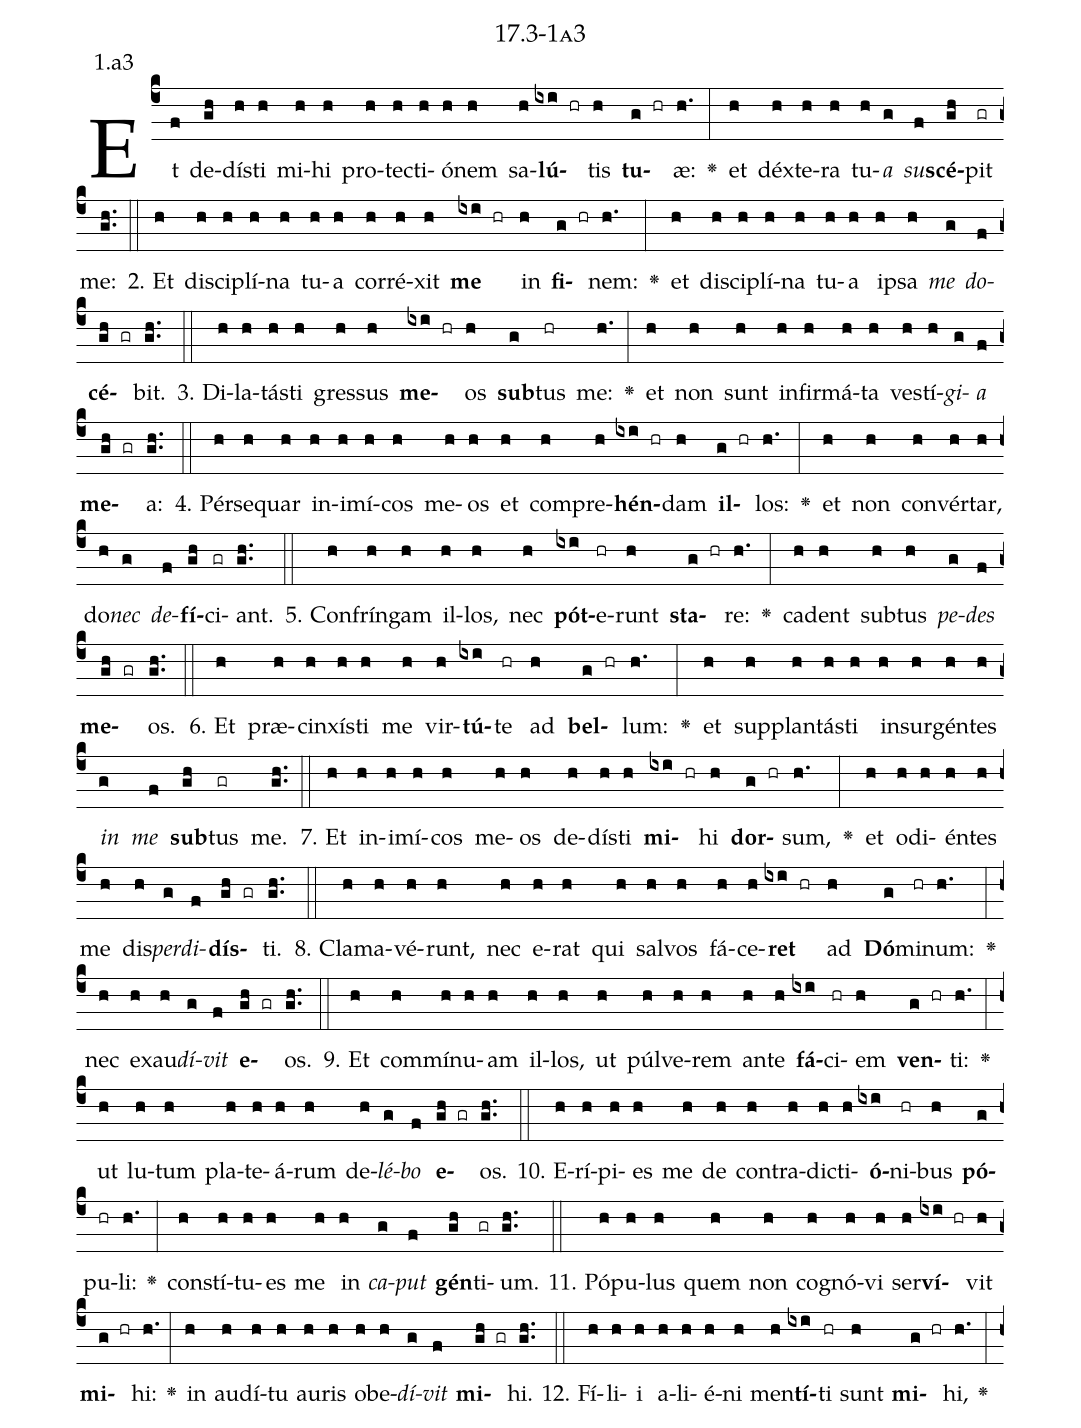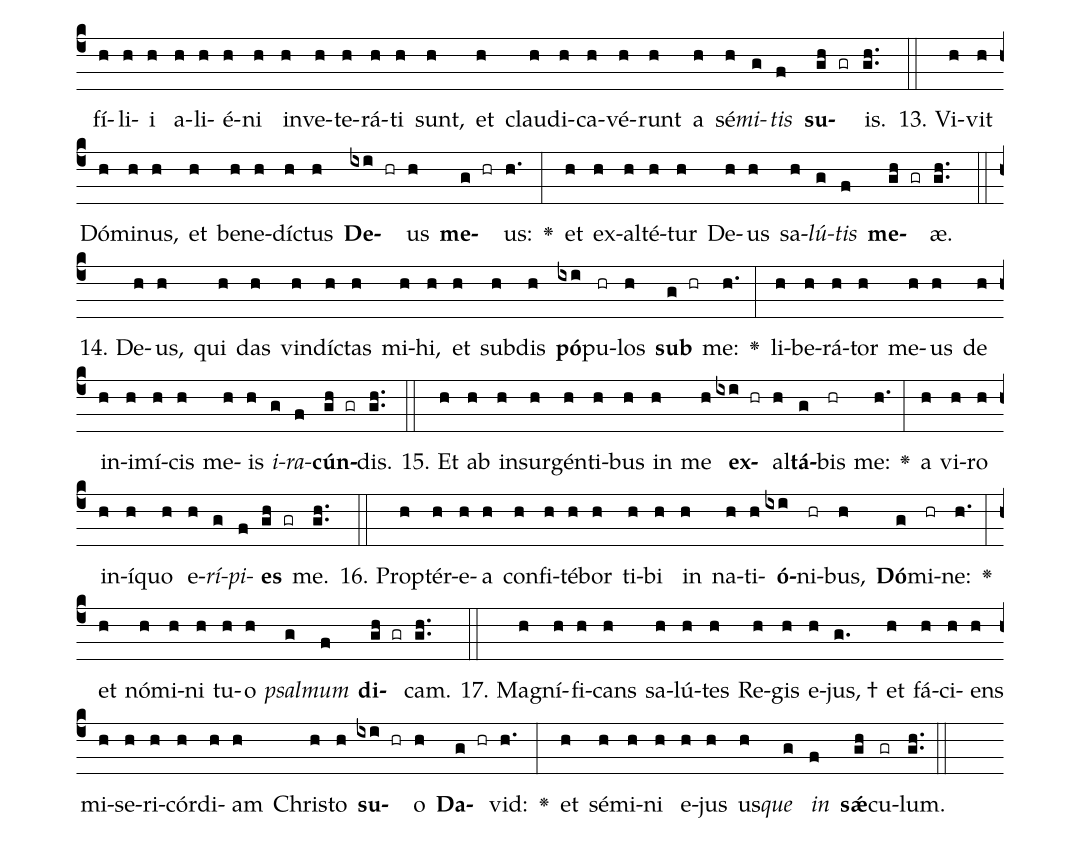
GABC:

name: 17.3-1a3;
annotation: 1.a3;
%%
(c4)Et(f) de(gh)dís(h)ti(h) mi(h)hi(h) pro(h)tec(h)ti(h)ó(h)nem(h) sa(h)<b>lú</b>(ixi hr)tis(h) <b>tu</b>(g hr)æ:(h.) <v>\greheightstar</v>(:) et(h) déx(h)te(h)ra(h) tu(h)<i>a</i>(g) <i>su</i>(f)<b>scé</b>(gh)pit(gr) me:(gh..) (::)
2. Et(h) di(h)sci(h)plí(h)na(h) tu(h)a(h) cor(h)ré(h)xit(h) <b>me</b>(ixi hr) in(h) <b>fi</b>(g hr)nem:(h.) <v>\greheightstar</v>(:) et(h) di(h)sci(h)plí(h)na(h) tu(h)a(h) ip(h)sa(h) <i>me</i>(g) <i>do</i>(f)<b>cé</b>(gh gr)bit.(gh..) (::)
3. Di(h)la(h)tás(h)ti(h) gres(h)sus(h) <b>me</b>(ixi hr)os(h) <b>sub</b>(g)tus(hr) me:(h.) <v>\greheightstar</v>(:) et(h) non(h) sunt(h) in(h)fir(h)má(h)ta(h) ves(h)tí(h)<i>gi</i>(g)<i>a</i>(f) <b>me</b>(gh gr)a:(gh..) (::)
4. Pér(h)se(h)quar(h) in(h)i(h)mí(h)cos(h) me(h)os(h) et(h) com(h)pre(h)<b>hén</b>(ixi hr)dam(h) <b>il</b>(g hr)los:(h.) <v>\greheightstar</v>(:) et(h) non(h) con(h)vér(h)tar,(h) do(h)<i>nec</i>(g) <i>de</i>(f)<b>fí</b>(gh)ci(gr)ant.(gh..) (::)
5. Con(h)frín(h)gam(h) il(h)los,(h) nec(h) <b>pót</b>(ixi)e(hr)runt(h) <b>sta</b>(g hr)re:(h.) <v>\greheightstar</v>(:) ca(h)dent(h) sub(h)tus(h) <i>pe</i>(g)<i>des</i>(f) <b>me</b>(gh gr)os.(gh..) (::)
6. Et(h) præ(h)cin(h)xís(h)ti(h) me(h) vir(h)<b>tú</b>(ixi)te(hr) ad(h) <b>bel</b>(g hr)lum:(h.) <v>\greheightstar</v>(:) et(h) sup(h)plan(h)tás(h)ti(h) in(h)sur(h)gén(h)tes(h) <i>in</i>(g) <i>me</i>(f) <b>sub</b>(gh)tus(gr) me.(gh..) (::)
7. Et(h) in(h)i(h)mí(h)cos(h) me(h)os(h) de(h)dís(h)ti(h) <b>mi</b>(ixi hr)hi(h) <b>dor</b>(g hr)sum,(h.) <v>\greheightstar</v>(:) et(h) o(h)di(h)én(h)tes(h) me(h) dis(h)<i>per</i>(g)<i>di</i>(f)<b>dís</b>(gh gr)ti.(gh..) (::)
8. Cla(h)ma(h)vé(h)runt,(h) nec(h) e(h)rat(h) qui(h) sal(h)vos(h) fá(h)ce(h)<b>ret</b>(ixi hr) ad(h) <b>Dó</b>(g)mi(hr)num:(h.) <v>\greheightstar</v>(:) nec(h) ex(h)au(h)<i>dí</i>(g)<i>vit</i>(f) <b>e</b>(gh gr)os.(gh..) (::)
9. Et(h) com(h)mí(h)nu(h)am(h) il(h)los,(h) ut(h) púl(h)ve(h)rem(h) an(h)te(h) <b>fá</b>(ixi)ci(hr)em(h) <b>ven</b>(g hr)ti:(h.) <v>\greheightstar</v>(:) ut(h) lu(h)tum(h) pla(h)te(h)á(h)rum(h) de(h)<i>lé</i>(g)<i>bo</i>(f) <b>e</b>(gh gr)os.(gh..) (::)
10. E(h)rí(h)pi(h)es(h) me(h) de(h) con(h)tra(h)dic(h)ti(h)<b>ó</b>(ixi)ni(hr)bus(h) <b>pó</b>(g)pu(hr)li:(h.) <v>\greheightstar</v>(:) con(h)stí(h)tu(h)es(h) me(h) in(h) <i>ca</i>(g)<i>put</i>(f) <b>gén</b>(gh)ti(gr)um.(gh..) (::)
11. Pó(h)pu(h)lus(h) quem(h) non(h) co(h)gnó(h)vi(h) ser(h)<b>ví</b>(ixi hr)vit(h) <b>mi</b>(g hr)hi:(h.) <v>\greheightstar</v>(:) in(h) au(h)dí(h)tu(h) au(h)ris(h) ob(h)e(h)<i>dí</i>(g)<i>vit</i>(f) <b>mi</b>(gh gr)hi.(gh..) (::)
12. Fí(h)li(h)i(h) a(h)li(h)é(h)ni(h) men(h)<b>tí</b>(ixi)ti(hr) sunt(h) <b>mi</b>(g hr)hi,(h.) <v>\greheightstar</v>(:) fí(h)li(h)i(h) a(h)li(h)é(h)ni(h) in(h)ve(h)te(h)rá(h)ti(h) sunt,(h) et(h) clau(h)di(h)ca(h)vé(h)runt(h) a(h) sé(h)<i>mi</i>(g)<i>tis</i>(f) <b>su</b>(gh gr)is.(gh..) (::)
13. Vi(h)vit(h) Dó(h)mi(h)nus,(h) et(h) be(h)ne(h)díc(h)tus(h) <b>De</b>(ixi hr)us(h) <b>me</b>(g hr)us:(h.) <v>\greheightstar</v>(:) et(h) ex(h)al(h)té(h)tur(h) De(h)us(h) sa(h)<i>lú</i>(g)<i>tis</i>(f) <b>me</b>(gh gr)æ.(gh..) (::)
14. De(h)us,(h) qui(h) das(h) vin(h)díc(h)tas(h) mi(h)hi,(h) et(h) sub(h)dis(h) <b>pó</b>(ixi)pu(hr)los(h) <b>sub</b>(g hr) me:(h.) <v>\greheightstar</v>(:) li(h)be(h)rá(h)tor(h) me(h)us(h) de(h) in(h)i(h)mí(h)cis(h) me(h)is(h) <i>i</i>(g)<i>ra</i>(f)<b>cún</b>(gh gr)dis.(gh..) (::)
15. Et(h) ab(h) in(h)sur(h)gén(h)ti(h)bus(h) in(h) me(h) <b>ex</b>(ixi hr)al(h)<b>tá</b>(g)bis(hr) me:(h.) <v>\greheightstar</v>(:) a(h) vi(h)ro(h) in(h)í(h)quo(h) e(h)<i>rí</i>(g)<i>pi</i>(f)<b>es</b>(gh gr) me.(gh..) (::)
16. Prop(h)tér(h)e(h)a(h) con(h)fi(h)té(h)bor(h) ti(h)bi(h) in(h) na(h)ti(h)<b>ó</b>(ixi)ni(hr)bus,(h) <b>Dó</b>(g)mi(hr)ne:(h.) <v>\greheightstar</v>(:) et(h) nó(h)mi(h)ni(h) tu(h)o(h) <i>psal</i>(g)<i>mum</i>(f) <b>di</b>(gh gr)cam.(gh..) (::)
17. Ma(h)gní(h)fi(h)cans(h) sa(h)lú(h)tes(h) Re(h)gis(h) e(h)jus, †(g.) et(h) fá(h)ci(h)ens(h) mi(h)se(h)ri(h)cór(h)di(h)am(h) Chris(h)to(h) <b>su</b>(ixi hr)o(h) <b>Da</b>(g hr)vid:(h.) <v>\greheightstar</v>(:) et(h) sé(h)mi(h)ni(h) e(h)jus(h) us(h)<i>que</i>(g) <i>in</i>(f) <b>sǽ</b>(gh)cu(gr)lum.(gh..) (::)
